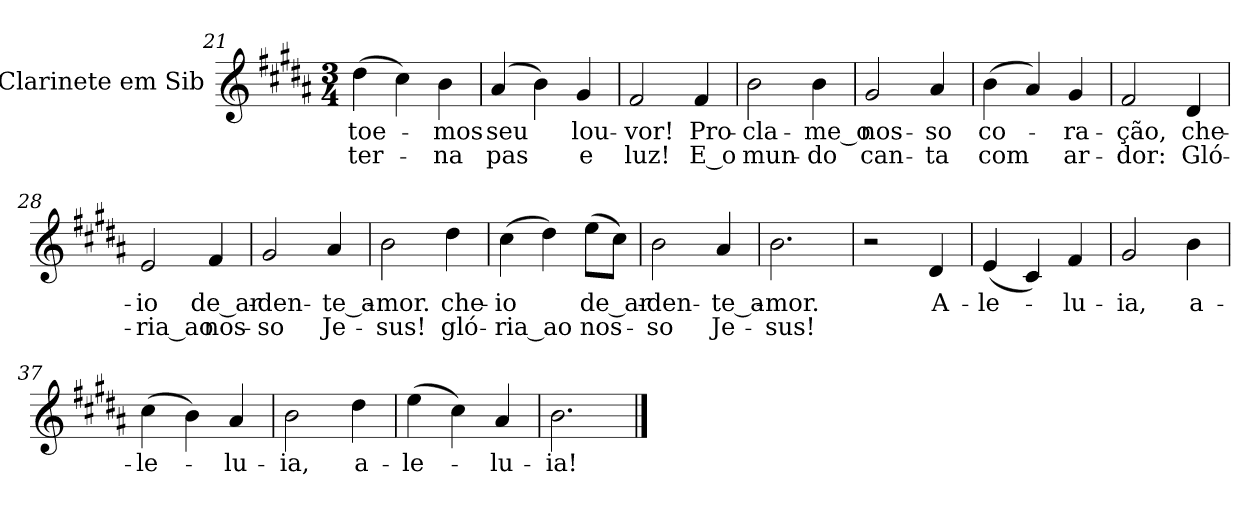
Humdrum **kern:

**kern	**text	**text
*part1	*part1	*part1
*staff1	*staff1	*staff1
*I"Clarinete em Sib	*	*
*I'Cl.	*	*
*clefG2	*	*
*ITrd1c2	*	*
*k[f#c#g#]	*	*
*A:	*	*
*M3/4	*	*
=21	=21	=21
!	!LO:LY:b:color=#000000	!LO:LY:b:color=#000000
(4cc#i\	-toe-	-ter-
4bi\)	.	.
!	!LO:LY:b:color=#000000	!LO:LY:b:color=#000000
4ai\	-mos	-na
=22	=22	=22
!	!LO:LY:b:color=#000000	!LO:LY:b:color=#000000
(4g#i/	seu	pas
4ai\)	.	.
!	!LO:LY:b:color=#000000	!LO:LY:b:color=#000000
4f#i/	lou-	e
=23	=23	=23
!	!LO:LY:b:color=#000000	!LO:LY:b:color=#000000
2ei/	-vor!	luz!
!	!LO:LY:b:color=#000000	!LO:LY:b:color=#000000
4ei/	Pro-	E_o
!!LO:LB:g=z
=24	=24	=24
!	!LO:LY:b:color=#000000	!LO:LY:b:color=#000000
2ai\	-cla-	mun-
!	!LO:LY:b:color=#000000	!LO:LY:b:color=#000000
4ai\	-me_o	-do
=25	=25	=25
!	!LO:LY:b:color=#000000	!LO:LY:b:color=#000000
2f#i/	nos-	can-
!	!LO:LY:b:color=#000000	!LO:LY:b:color=#000000
4g#i/	-so	-ta
=26	=26	=26
!	!LO:LY:b:color=#000000	!LO:LY:b:color=#000000
(4ai\	co-	com
4g#i/)	.	.
!	!LO:LY:b:color=#000000	!LO:LY:b:color=#000000
4f#i/	-ra-	ar-
=27	=27	=27
!	!LO:LY:b:color=#000000	!LO:LY:b:color=#000000
2ei/	-ção,	-dor:
!	!LO:LY:b:color=#000000	!LO:LY:b:color=#000000
4c#i/	che-	Gló-
=28	=28	=28
!	!LO:LY:b:color=#000000	!LO:LY:b:color=#000000
2di/	-io	-ria_ao
!	!LO:LY:b:color=#000000	!LO:LY:b:color=#000000
4ei/	de_ar-	nos-
=29	=29	=29
!	!LO:LY:b:color=#000000	!LO:LY:b:color=#000000
2f#i/	-den-	-so
!	!LO:LY:b:color=#000000	!LO:LY:b:color=#000000
4g#i/	-te_a-	Je-
=30	=30	=30
!	!LO:LY:b:color=#000000	!LO:LY:b:color=#000000
2ai\	-mor.	-sus!
!	!LO:LY:b:color=#000000	!LO:LY:b:color=#000000
4cc#i\	che-	gló-
=31	=31	=31
!	!LO:LY:b:color=#000000	!LO:LY:b:color=#000000
(4bi\	-io	-ria_ao
4cc#i\)	.	.
!	!LO:LY:b:color=#000000	!LO:LY:b:color=#000000
(8ddi\L	de_ar-	nos-
8bi\J)	.	.
!!LO:LB:g=z
=32	=32	=32
!	!LO:LY:b:color=#000000	!LO:LY:b:color=#000000
2ai\	-den-	-so
!	!LO:LY:b:color=#000000	!LO:LY:b:color=#000000
4g#i/	-te_a-	Je-
=33	=33	=33
!	!LO:LY:b:color=#000000	!LO:LY:b:color=#000000
2.ai\	-mor.	-sus!
=34	=34	=34
2r	.	.
!	!LO:LY:b:color=#000000	!
4c#i/	A-	.
=35	=35	=35
!	!LO:LY:b:color=#000000	!
(4di/	-le-	.
4Bi/)	.	.
!	!LO:LY:b:color=#000000	!
4ei/	-lu-	.
=36	=36	=36
!	!LO:LY:b:color=#000000	!
2f#i/	-ia,	.
!	!LO:LY:b:color=#000000	!
4ai\	a-	.
=37	=37	=37
!	!LO:LY:b:color=#000000	!
(4bi\	-le-	.
4ai\)	.	.
!	!LO:LY:b:color=#000000	!
4g#i/	-lu-	.
=38	=38	=38
!	!LO:LY:b:color=#000000	!
2ai\	-ia,	.
!	!LO:LY:b:color=#000000	!
4cc#i\	a-	.
=39	=39	=39
!	!LO:LY:b:color=#000000	!
(4ddi\	-le-	.
4bi\)	.	.
!	!LO:LY:b:color=#000000	!
4g#i/	-lu-	.
=40	=40	=40
!	!LO:LY:b:color=#000000	!
2.ai\	-ia!	.
==	==	==
*-	*-	*-
